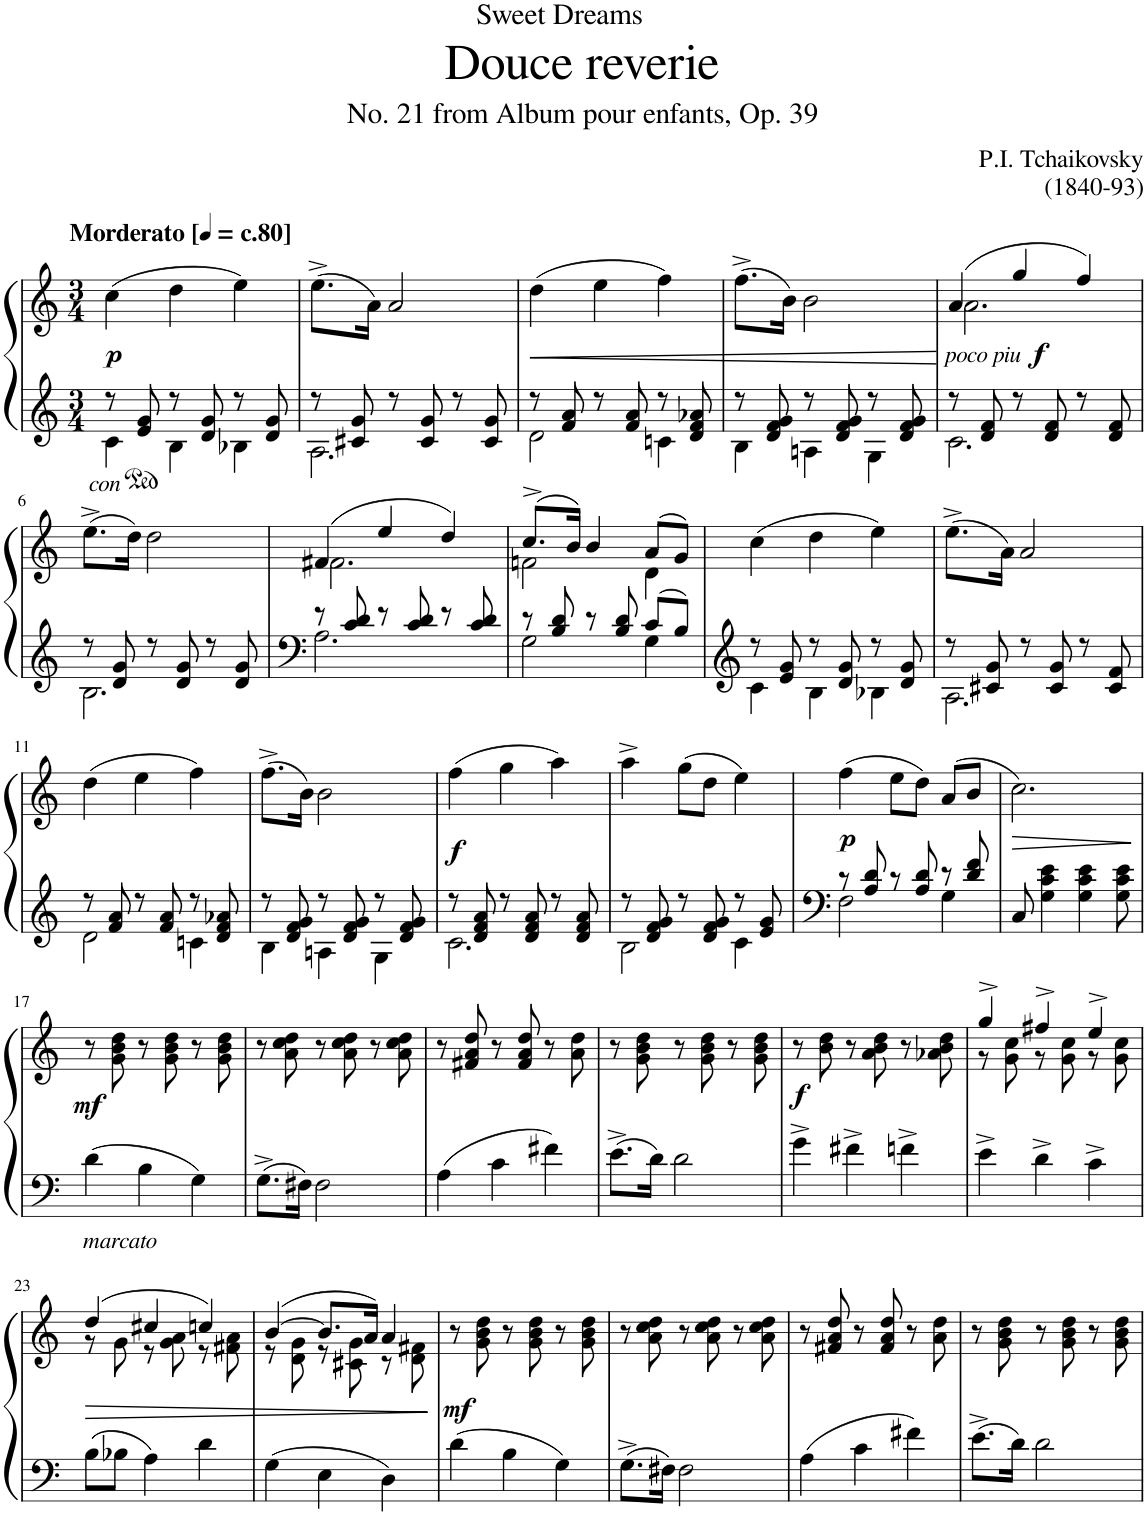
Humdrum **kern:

**kern	**kern	**dynam
*part1	*part1	*part1
*staff2	*staff1	*staff1/2
*I"Piano	*	*
*I'Pno.	*	*
*clefG2	*clefG2	*
*k[]	*k[]	*
*M3/4	*M3/4	*
=1	=1	=1
*^	*	*
!	!	!LO:TX:a:B:t=Morderato [	!
!	!	!LO:TX:a:B:t=c.80]	!
!	!	!LO:TX:a:t=Sweet Dreams	!
!LO:TX:b:i:t=con	!	!	!
!	!	!	!LO:DY:b
8r	4c\	(4cc\	p
8e/ 8g/	.	.	.
8r	4B\	4dd\	.
8d/ 8g/	.	.	.
8r	4B-X\	4ee\)	.
8d/ 8g/	.	.	.
=2	=2	=2	=2
8r	2.A\	(8.ee^\L	.
8c#X/ 8g/	.	.	.
.	.	16a\Jk)	.
8r	.	2a/	.
8c#/ 8g/	.	.	.
8r	.	.	.
8c#/ 8g/	.	.	.
=3	=3	=3	=3
!	!	!	!LO:HP:b
8r	2d\	(4dd\	<
8f/ 8a/	.	.	.
8r	.	4ee\	.
8f/ 8a/	.	.	.
8r	4cn\	4ff\)	.
8d/ 8f/ 8a-X/	.	.	.
=4	=4	=4	=4
8r	4B\	(8.ff^\L	.
8d/ 8f/ 8g/	.	.	.
.	.	16b\Jk)	.
8r	4An\	2b\	.
8d/ 8f/ 8g/	.	.	.
8r	4G\	.	.
8d/ 8f/ 8g/	.	.	.
=5	=5	=5	=5
*	*	*^	*
!	!	!LO:TX:b:i:t=poco piu	!	!
!	!	!	!	!LO:DY:b
8r	2.c\	(4a/	2.a\	f
8d/ 8f/	.	.	.	.
8r	.	4gg/	.	.
8d/ 8f/	.	.	.	.
8r	.	4ff/)	.	.
8d/ 8f/	.	.	.	.
*v	*v	*	*	*
*	*v	*v	*
.	.	[
!!LO:LB:g=z
=6	=6	=6
*^	*	*
8r	2.B\	(8.ee^\L	.
8d/ 8g/	.	.	.
.	.	16dd\Jk)	.
8r	.	2dd\	.
8d/ 8g/	.	.	.
8r	.	.	.
8d/ 8g/	.	.	.
=7	=7	=7	=7
*	*	*^	*
8r	2.A\	(4f#X/	2.f#\	.
8c/ 8d/	.	.	.	.
8r	.	4ee/	.	.
8c/ 8d/	.	.	.	.
8r	.	4dd/)	.	.
8c/ 8d/	.	.	.	.
=8	=8	=8	=8	=8
8r	2G\	(8.cc^/L	2fn\	.
8B/ 8d/	.	.	.	.
.	.	16b/Jk)	.	.
8r	.	4b/	.	.
8B/ 8d/	.	.	.	.
8c/L	4G\	(8a/L	4d\	.
8B/J	.	8g/J)	.	.
*	*	*v	*v	*
=9	=9	=9	=9
8r	4c\	(4cc\	.
8e/ 8g/	.	.	.
8r	4B\	4dd\	.
8d/ 8g/	.	.	.
8r	4B-X\	4ee\)	.
8d/ 8g/	.	.	.
=10	=10	=10	=10
8r	2.A\	(8.ee^\L	.
8c#X/ 8g/	.	.	.
.	.	16a\Jk)	.
8r	.	2a/	.
8c#/ 8g/	.	.	.
8r	.	.	.
8c#/ 8f/	.	.	.
!!LO:LB:g=z
=11	=11	=11	=11
8r	2d\	(4dd\	.
8f/ 8a/	.	.	.
8r	.	4ee\	.
8f/ 8a/	.	.	.
8r	4cn\	4ff\)	.
8d/ 8f/ 8a-X/	.	.	.
=12	=12	=12	=12
8r	4B\	(8.ff^\L	.
8d/ 8f/ 8g/	.	.	.
.	.	16b\Jk)	.
8r	4An\	2b\	.
8d/ 8f/ 8g/	.	.	.
8r	4G\	.	.
8d/ 8f/ 8g/	.	.	.
=13	=13	=13	=13
!	!	!	!LO:DY:b
8r	2.c\	(4ff\	f
8d/ 8f/ 8a/	.	.	.
8r	.	4gg\	.
8d/ 8f/ 8a/	.	.	.
8r	.	4aa\)	.
8d/ 8f/ 8a/	.	.	.
=14	=14	=14	=14
8r	2B\	4aa^\	.
8d/ 8f/ 8g/	.	.	.
8r	.	(8gg\L	.
8d/ 8f/ 8g/	.	8dd\J	.
8r	4c\	4ee\)	.
8e/ 8g/	.	.	.
=15	=15	=15	=15
!	!	!	!LO:DY:b
8r	2F\	(4ff\	p
8A/ 8d/	.	.	.
8r	.	8ee\L	.
8A/ 8d/	.	8dd\J)	.
8r	4G\	(>8a/L	.
8d/ 8f/	.	8b/J	.
*v	*v	*	*
=16	=16	=16
!	!	!LO:HP:b
8C/	2.cc\)	>
4G\ 4c\ 4e\	.	.
4G\ 4c\ 4e\	.	.
8G\ 8c\ 8e\	.	.
.	.	]
!!LO:LB:g=z
=17	=17	=17
!LO:TX:b:i:t=marcato	!	!
!	!	!LO:DY:b
4d\	8r	mf
.	8g\ 8b\ 8dd\	.
4B\	8r	.
.	8g\ 8b\ 8dd\	.
4G\	8r	.
.	8g\ 8b\ 8dd\	.
=18	=18	=18
8.G^\L	8r	.
.	8a\ 8cc\ 8dd\	.
16F#X\Jk	.	.
2F#\	8r	.
.	8a\ 8cc\ 8dd\	.
.	8r	.
.	8a\ 8cc\ 8dd\	.
=19	=19	=19
4A\	8r	.
.	8f#X/ 8a/ 8dd/	.
4c\	8r	.
.	8f#/ 8a/ 8dd/	.
4f#X\	8r	.
.	8a\ 8dd\	.
=20	=20	=20
8.e^\L	8r	.
.	8g\ 8b\ 8dd\	.
16d\Jk	.	.
2d\	8r	.
.	8g\ 8b\ 8dd\	.
.	8r	.
.	8g\ 8b\ 8dd\	.
=21	=21	=21
!	!	!LO:DY:b
4g^\	8r	f
.	8b\ 8dd\	.
4f#X^\	8r	.
.	8a\ 8b\ 8dd\	.
4fn^\	8r	.
.	8a-X\ 8b\ 8dd\	.
=22	=22	=22
*	*^	*
4e^\	4gg^/	8r	.
.	.	8g\ 8cc\	.
4d^\	4ff#X^/	8r	.
.	.	8g\ 8cc\	.
4c^\	4ee^/	8r	.
.	.	8g\ 8cc\	.
!!LO:LB:g=z	!!
=23	=23	=23	=23
!	!	!	!LO:HP:b
8B\L	(4dd/	8r	>
8B-X\J	.	8g\	.
4A\	4cc#X/	8r	.
.	.	8g\ 8a\	.
4d\	4ccn/)	8r	.
.	.	8f#X\ 8a\	.
=24	=24	=24	=24
4G\	([4b/	8r	.
.	.	8d\ 8g\	.
4E\	8.b/L]	8r	.
.	.	8c#X\ 8g\	.
.	16a/Jk)	.	.
4D\	4a/	8r	.
.	.	8d\ 8f#X\	.
*	*v	*v	*
.	.	]
=25	=25	=25
!	!	!LO:DY:b
4d\	8r	mf
.	8g\ 8b\ 8dd\	.
4B\	8r	.
.	8g\ 8b\ 8dd\	.
4G\	8r	.
.	8g\ 8b\ 8dd\	.
=26	=26	=26
8.G^\L	8r	.
.	8a\ 8cc\ 8dd\	.
16F#X\Jk	.	.
2F#\	8r	.
.	8a\ 8cc\ 8dd\	.
.	8r	.
.	8a\ 8cc\ 8dd\	.
=27	=27	=27
4A\	8r	.
.	8f#X/ 8a/ 8dd/	.
4c\	8r	.
.	8f#/ 8a/ 8dd/	.
4f#X\	8r	.
.	8a\ 8dd\	.
=28	=28	=28
8.e^\L	8r	.
.	8g\ 8b\ 8dd\	.
16d\Jk	.	.
2d\	8r	.
.	8g\ 8b\ 8dd\	.
.	8r	.
.	8g\ 8b\ 8dd\	.
=	=	=
*-	*-	*-
